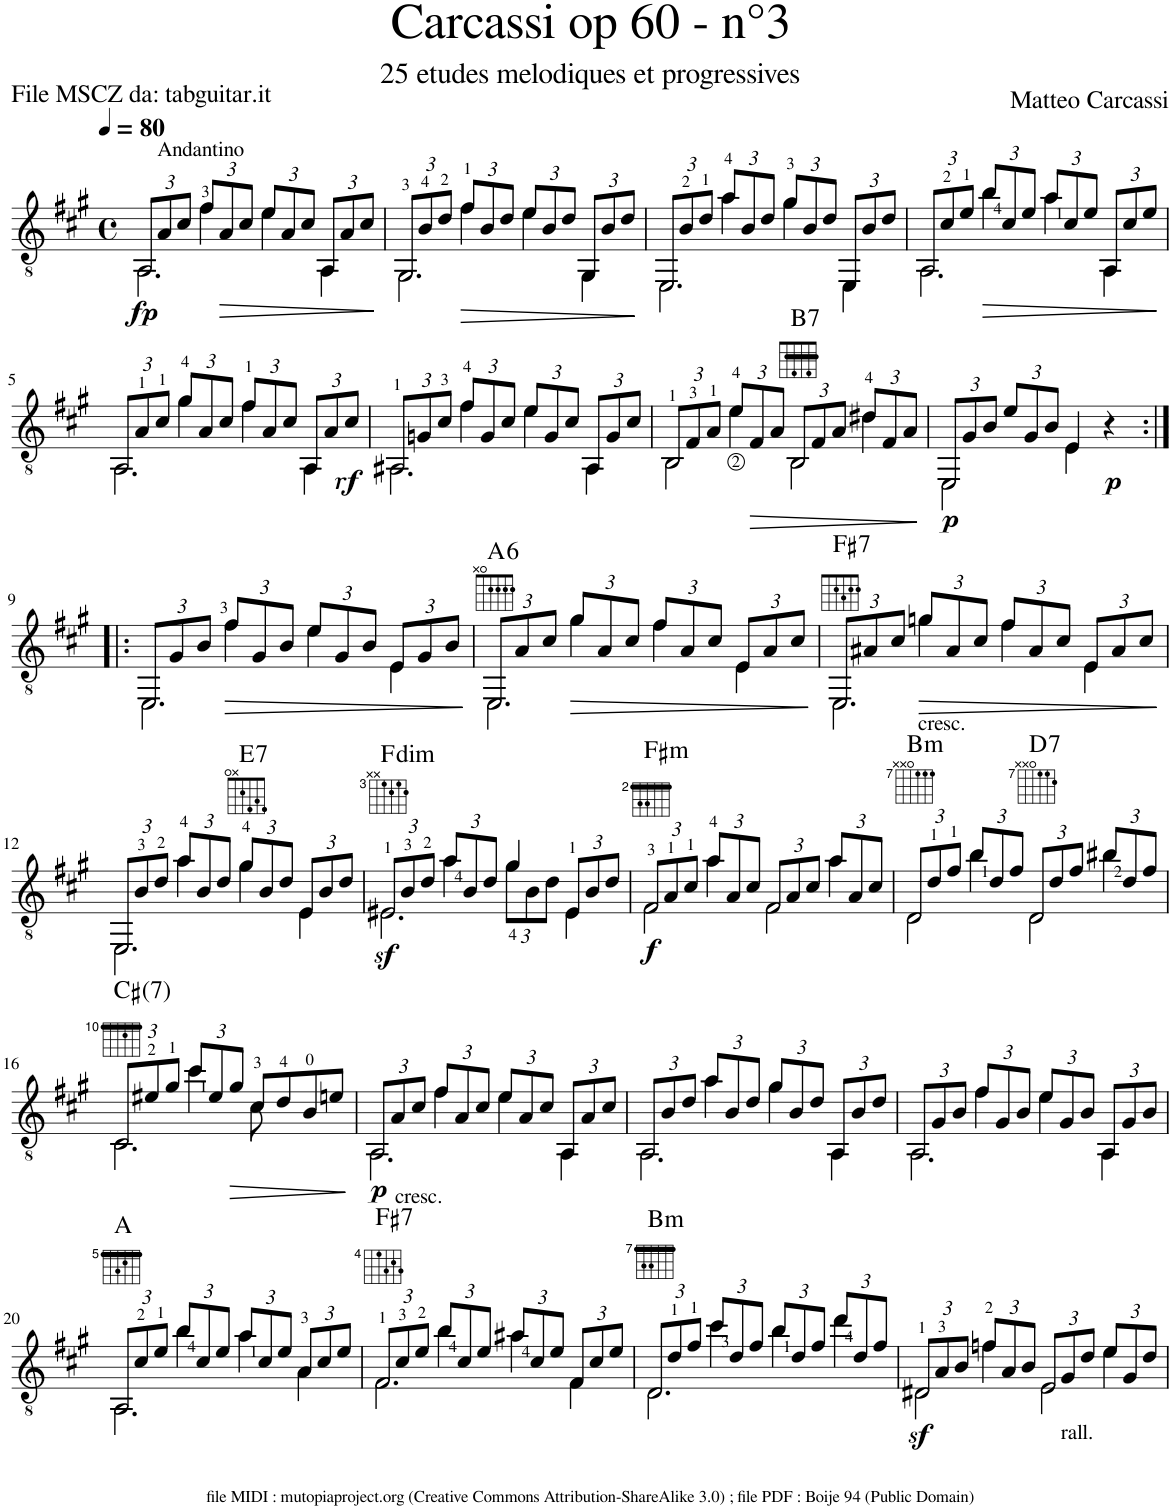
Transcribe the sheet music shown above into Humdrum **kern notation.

**kern	**dynam	**harte
*part1	*part1	*part1
*staff1	*staff1	*
*I"Guitar	*	*
*I'Guit.	*	*
*clefGv2	*	*
*k[f#c#g#]	*	*
*M4/4	*	*
*met(c)	*	*
*MM80	*	*
*Xbrackettup	*	*
=1	=1	=1
!LO:N:head=open	!LO:DY:b	!
*^	*	*
*	*^	*	*
12AA/L	2.AA\	4ryy	fp	.
!LO:TX:a:t=Andantino	!	!	!	!
12A/	.	.	.	.
12c#/J	.	.	.	.
12f#/L	.	4f#\	.	.
!	!	!	!LO:HP:b	!
12A/	.	.	>	.
12c#/J	.	.	.	.
12e/L	.	4e\	.	.
12A/	.	.	.	.
12c#/J	.	.	.	.
12AA/L	4AA\	4ryy	.	.
12A/	.	.	.	.
12c#/J	.	.	.	.
*v	*v	*v	*	*
.	]	.
=2	=2	=2
!LO:N:head=open	!	!
*^	*	*
*	*^	*	*
12GG#/L	2.GG#\	4ryy	.	.
12B/	.	.	.	.
12d/J	.	.	.	.
!	!	!	!LO:HP:b	!
12f#/L	.	4f#\	>	.
12B/	.	.	.	.
12d/J	.	.	.	.
12e/L	.	4e\	.	.
12B/	.	.	.	.
12d/J	.	.	.	.
12GG#/L	4GG#\	4ryy	.	.
12B/	.	.	.	.
12d/J	.	.	.	.
*v	*v	*v	*	*
.	]	.
=3	=3	=3
!LO:N:head=open	!	!
*^	*	*
*	*^	*	*
12EE/L	2.EE\	4ryy	.	.
12B/	.	.	.	.
12d/J	.	.	.	.
12a/L	.	4a\	.	.
12B/	.	.	.	.
12d/J	.	.	.	.
12g#/L	.	4g#\	.	.
12B/	.	.	.	.
12d/J	.	.	.	.
12EE/L	4EE\	4ryy	.	.
12B/	.	.	.	.
12d/J	.	.	.	.
=4	=4	=4	=4	=4
!LO:N:head=open	!	!	!	!
12AA/L	2.AA\	4ryy	.	.
12c#/	.	.	.	.
12e/J	.	.	.	.
!	!	!	!LO:HP:b	!
12b/L	.	4b\	>	.
12c#/	.	.	.	.
12e/J	.	.	.	.
12a/L	.	4a\	.	.
12c#/	.	.	.	.
12e/J	.	.	.	.
12AA/L	4AA\	4ryy	.	.
12c#/	.	.	.	.
12e/J	.	.	.	.
*v	*v	*v	*	*
.	]	.
!!LO:LB:g=z
=5	=5	=5
!LO:N:head=open	!	!
*^	*	*
*	*^	*	*
12AA/L	2.AA\	4ryy	.	.
12A/	.	.	.	.
12c#/J	.	.	.	.
12g#/L	.	4g#\	.	.
12A/	.	.	.	.
12c#/J	.	.	.	.
12f#/L	.	4f#\	.	.
12A/	.	.	.	.
12c#/J	.	.	.	.
12AA/L	4AA\	4ryy	.	.
12A/	.	.	.	.
!	!	!	!LO:DY:b	!
12c#/J	.	.	rf	.
=6	=6	=6	=6	=6
!LO:N:head=open	!	!	!	!
12AA#X/L	2.AA#\	4ryy	.	.
12Gn/	.	.	.	.
12c#/J	.	.	.	.
12f#/L	.	4f#\	.	.
12G/	.	.	.	.
12c#/J	.	.	.	.
12e/L	.	4e\	.	.
12G/	.	.	.	.
12c#/J	.	.	.	.
12AA#/L	4AA#\	4ryy	.	.
12G/	.	.	.	.
12c#/J	.	.	.	.
=7	=7	=7	=7	=7
!LO:N:head=open	!	!	!	!
12BB/L	2BB\	4ryy	.	.
12F#/	.	.	.	.
12A/J	.	.	.	.
12e/L	.	4e\	.	.
!	!	!	!LO:HP:b	!
12F#/	.	.	>	.
12A/J	.	.	.	.
!LO:N:head=open	!	!	!	!LO:H:kt=7
12BB/L	2BB\	4ryy	.	B:7
12F#/	.	.	.	.
12A/J	.	.	.	.
12d#X/L	.	4d#\	.	.
12F#/	.	.	.	.
12A/J	.	.	.	.
*v	*v	*v	*	*
.	]	.
=8	=8	=8
!LO:N:head=open	!LO:DY:b	!
*^	*	*
12EE/L	2EE\	p	.
12G#/	.	.	.
12B/J	.	.	.
12e/L	.	.	.
12G#/	.	.	.
12B/J	.	.	.
4E/	4E\	.	.
!	!	!LO:DY:b	!
4r	4ryy	p	.
!!LO:LB:g=z	!!
=9:|!|:	=9:|!|:	=9:|!|:	=9:|!|:
!LO:N:head=open	!	!	!
*	*^	*	*
12EE/L	2.EE\	4ryy	.	.
12G#/	.	.	.	.
12B/J	.	.	.	.
!	!	!	!LO:HP:b	!
12f#/L	.	4f#\	>	.
12G#/	.	.	.	.
12B/J	.	.	.	.
12e/L	.	4e\	.	.
12G#/	.	.	.	.
12B/J	.	.	.	.
12E/L	4E\	4ryy	.	.
12G#/	.	.	.	.
12B/J	.	.	.	.
*v	*v	*v	*	*
.	]	.
=10	=10	=10
!LO:N:head=open	!	!LO:H:kt=6
*^	*	*
*	*^	*	*
12EE/L	2.EE\	4ryy	.	A:maj6
12A/	.	.	.	.
12c#/J	.	.	.	.
!	!	!	!LO:HP:b	!
12g#/L	.	4g#\	>	.
12A/	.	.	.	.
12c#/J	.	.	.	.
12f#/L	.	4f#\	.	.
12A/	.	.	.	.
12c#/J	.	.	.	.
12E/L	4E\	4ryy	.	.
12A/	.	.	.	.
12c#/J	.	.	.	.
*v	*v	*v	*	*
.	]	.
=11	=11	=11
!LO:N:head=open	!	!LO:H:kt=7
*^	*	*
*	*^	*	*
12EE/L	2.EE\	4ryy	.	F#:7
12A#X/	.	.	.	.
12c#/J	.	.	.	.
!LO:TX:b:t=cresc.	!	!	!	!
!	!	!	!LO:HP:b	!
12gn/L	.	4g\	>	.
12A#/	.	.	.	.
12c#/J	.	.	.	.
12f#/L	.	4f#\	.	.
12A#/	.	.	.	.
12c#/J	.	.	.	.
12E/L	4E\	4ryy	.	.
12A#/	.	.	.	.
12c#/J	.	.	.	.
*v	*v	*v	*	*
.	]	.
!!LO:LB:g=z
=12	=12	=12
!LO:N:head=open	!	!
*^	*	*
*	*^	*	*
12EE/L	2.EE\	4ryy	.	.
12B/	.	.	.	.
12d/J	.	.	.	.
12a/L	.	4a\	.	.
12B/	.	.	.	.
12d/J	.	.	.	.
!	!	!	!	!LO:H:kt=7
12g#/L	.	4g#\	.	E:7
12B/	.	.	.	.
12d/J	.	.	.	.
12E/L	4E\	4ryy	.	.
12B/	.	.	.	.
12d/J	.	.	.	.
=13	=13	=13	=13	=13
!LO:N:head=open	!	!	!LO:DY:b	!LO:H:kt=dim
12E#X/L	2.E#\	4ryy	sf	F:dim
12B/	.	.	.	.
12d/J	.	.	.	.
12a/L	.	4a\	.	.
12B/	.	.	.	.
12d/J	.	.	.	.
12g#\L	.	4g#/	.	.
12B\	.	.	.	.
12d\J	.	.	.	.
12E#/L	4E#\	4ryy	.	.
12B/	.	.	.	.
12d/J	.	.	.	.
=14	=14	=14	=14	=14
!LO:N:head=open	!	!	!LO:DY:b	!LO:H:kt=m
12F#/L	2F#\	4ryy	f	F#:min
12A/	.	.	.	.
12c#/J	.	.	.	.
12a/L	.	4a\	.	.
12A/	.	.	.	.
12c#/J	.	.	.	.
!LO:N:head=open	!	!	!	!
12F#/L	2F#\	4ryy	.	.
12A/	.	.	.	.
12c#/J	.	.	.	.
12a/L	.	4a\	.	.
12A/	.	.	.	.
12c#/J	.	.	.	.
=15	=15	=15	=15	=15
!LO:N:head=open	!	!	!	!LO:H:kt=m
12D/L	2D\	4ryy	.	B:min
12d/	.	.	.	.
12f#/J	.	.	.	.
12b/L	.	4b\	.	.
12d/	.	.	.	.
12f#/J	.	.	.	.
!LO:N:head=open	!	!	!	!LO:H:kt=7
12D/L	2D\	4ryy	.	D:7
12d/	.	.	.	.
12f#/J	.	.	.	.
12b#X/L	.	4b#\	.	.
12d/	.	.	.	.
12f#/J	.	.	.	.
!!LO:LB:g=z	!!	!!
=16	=16	=16	=16	=16
!LO:N:head=open	!	!	!	!
12C#/L	2.C#\	4ryy	.	C#:maj7
12e#X/	.	.	.	.
12g#/J	.	.	.	.
12cc#/L	.	4cc#\	.	.
12e#/	.	.	.	.
!	!	!	!LO:HP:b	!
12g#/J	.	.	>	.
8c#/L	.	8c#\	.	.
8d/	.	4.ryy	.	.
8B/	4ryy	.	.	.
8en/J	.	.	.	.
*v	*v	*v	*	*
.	]	.
=17	=17	=17
!LO:N:head=open	!LO:DY:b	!
*^	*	*
*	*^	*	*
12AA/L	2.AA\	4ryy	p	.
12A/	.	.	.	.
12c#/J	.	.	.	.
12f#/L	.	4f#\	.	.
12A/	.	.	.	.
12c#/J	.	.	.	.
12e/L	.	4e\	.	.
12A/	.	.	.	.
12c#/J	.	.	.	.
12AA/L	4AA\	4ryy	.	.
12A/	.	.	.	.
12c#/J	.	.	.	.
=18	=18	=18	=18	=18
!LO:N:head=open	!	!	!	!
12AA/L	2.AA\	4ryy	.	.
12B/	.	.	.	.
12d/J	.	.	.	.
12a/L	.	4a\	.	.
12B/	.	.	.	.
12d/J	.	.	.	.
12g#/L	.	4g#\	.	.
12B/	.	.	.	.
12d/J	.	.	.	.
12AA/L	4AA\	4ryy	.	.
12B/	.	.	.	.
12d/J	.	.	.	.
=19	=19	=19	=19	=19
!LO:N:head=open	!	!	!	!
12AA/L	2.AA\	4ryy	.	.
12G#/	.	.	.	.
12B/J	.	.	.	.
12f#/L	.	4f#\	.	.
12G#/	.	.	.	.
12B/J	.	.	.	.
12e/L	.	4e\	.	.
12G#/	.	.	.	.
12B/J	.	.	.	.
12AA/L	4AA\	4ryy	.	.
12G#/	.	.	.	.
12B/J	.	.	.	.
!!LO:LB:g=z	!!	!!
=20	=20	=20	=20	=20
!LO:N:head=open	!	!	!	!
12AA/L	2.AA\	4ryy	.	A:maj
12c#/	.	.	.	.
12e/J	.	.	.	.
12b/L	.	4b\	.	.
12c#/	.	.	.	.
12e/J	.	.	.	.
12a/L	.	4a\	.	.
12c#/	.	.	.	.
12e/J	.	.	.	.
12A/L	4A\	4ryy	.	.
12c#/	.	.	.	.
12e/J	.	.	.	.
=21	=21	=21	=21	=21
!LO:N:head=open	!	!	!	!LO:H:kt=7
12F#/L	2.F#\	4ryy	.	F#:7
!LO:TX:a:t=cresc.	!	!	!	!
12c#/	.	.	.	.
12e/J	.	.	.	.
12b/L	.	4b\	.	.
12c#/	.	.	.	.
12e/J	.	.	.	.
12a#X/L	.	4a#\	.	.
12c#/	.	.	.	.
12e/J	.	.	.	.
12F#/L	4F#\	4ryy	.	.
12c#/	.	.	.	.
12e/J	.	.	.	.
=22	=22	=22	=22	=22
!LO:N:head=open	!	!	!	!LO:H:kt=m
12D/L	2.D\	4ryy	.	B:min
12d/	.	.	.	.
12f#/J	.	.	.	.
12cc#/L	.	4cc#\	.	.
12d/	.	.	.	.
12f#/J	.	.	.	.
12b/L	.	4b\	.	.
12d/	.	.	.	.
12f#/J	.	.	.	.
12dd/L	4dd\	4ryy	.	.
12d/	.	.	.	.
12f#/J	.	.	.	.
=23	=23	=23	=23	=23
!LO:N:head=open	!	!	!LO:DY:b	!
12D#X/L	2D#\	4ryy	sf	.
12A/	.	.	.	.
12B/J	.	.	.	.
12fn/L	.	4f\	.	.
12A/	.	.	.	.
12B/J	.	.	.	.
!LO:N:head=open	!	!	!	!
12E/L	2E\	4ryy	.	.
!LO:TX:b:t=rall.	!	!	!	!
12G#/	.	.	.	.
12d/J	.	.	.	.
12e/L	.	4e\	.	.
12G#/	.	.	.	.
12d/J	.	.	.	.
*v	*v	*v	*	*
=	=	=
*-	*-	*-
